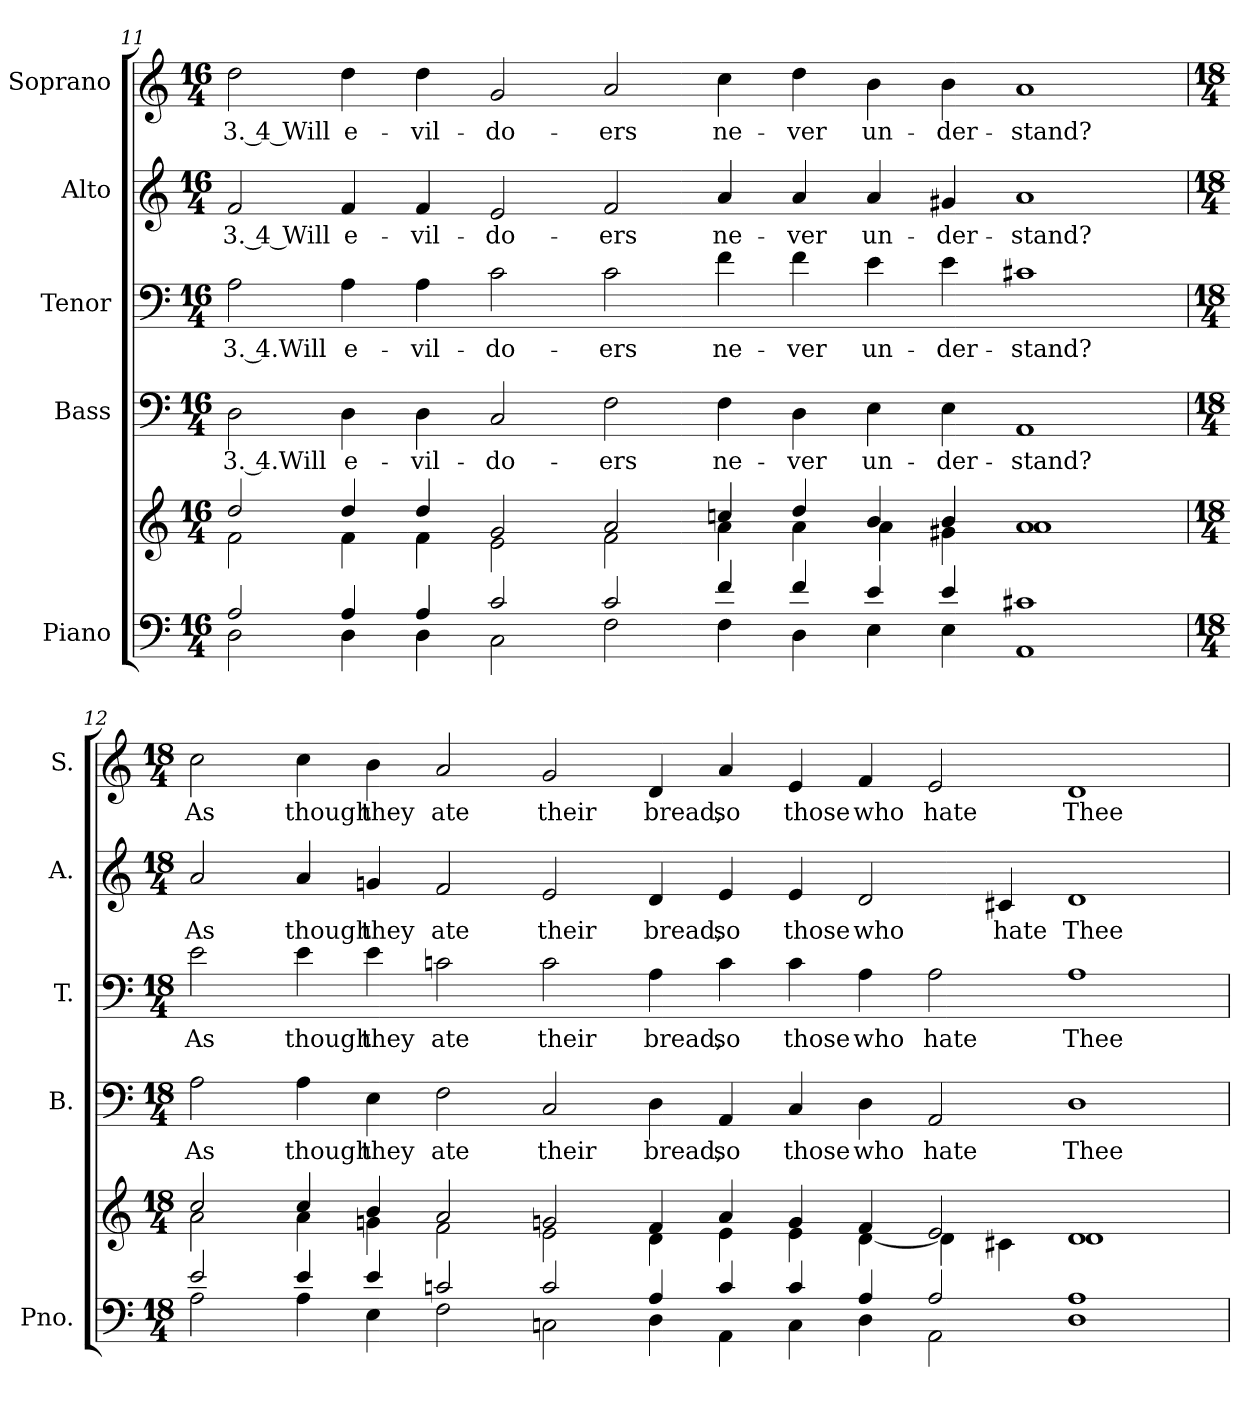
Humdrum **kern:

**kern	**kern	**kern	**text	**kern	**text	**kern	**text	**kern	**text
*part5	*part5	*part4	*part4	*part3	*part3	*part2	*part2	*part1	*part1
*staff6	*staff5	*staff4	*staff4	*staff3	*staff3	*staff2	*staff2	*staff1	*staff1
*I"Piano	*	*I"Bass	*	*I"Tenor	*	*I"Alto	*	*I"Soprano	*
*I'Pno.	*	*I'B.	*	*I'T.	*	*I'A.	*	*I'S.	*
*clefF4	*clefG2	*clefF4	*	*clefF4	*	*clefG2	*	*clefG2	*
*k[]	*k[]	*k[]	*	*k[]	*	*k[]	*	*k[]	*
*C:	*C:	*C:	*	*C:	*	*C:	*	*C:	*
*M16/4	*M16/4	*M16/4	*	*M16/4	*	*M16/4	*	*M16/4	*
=11	=11	=11	=11	=11	=11	=11	=11	=11	=11
*^	*^	*	*	*	*	*	*	*	*
!	!	!	!	!	!LO:LY:b:color=#000000	!	!	!	!	!	!
!	!	!	!	!	!	!	!LO:LY:b:color=#000000	!	!	!	!
!	!	!	!	!	!	!	!	!	!LO:LY:b:color=#000000	!	!
!	!	!	!	!	!	!	!	!	!	!	!LO:LY:b:color=#000000
2Ai/	2Di\	2ddi/	2fi\	2Di\	3. 4.Will	2Ai\	3. 4.Will	2fi/	3. 4 Will	2ddi\	3. 4 Will
!	!	!	!	!	!LO:LY:b:color=#000000	!	!	!	!	!	!
!	!	!	!	!	!	!	!LO:LY:b:color=#000000	!	!	!	!
!	!	!	!	!	!	!	!	!	!LO:LY:b:color=#000000	!	!
!	!	!	!	!	!	!	!	!	!	!	!LO:LY:b:color=#000000
4Ai/	4Di\	4ddi/	4fi\	4Di\	e-	4Ai\	e-	4fi/	e-	4ddi\	e-
!	!	!	!	!	!LO:LY:b:color=#000000	!	!	!	!	!	!
!	!	!	!	!	!	!	!LO:LY:b:color=#000000	!	!	!	!
!	!	!	!	!	!	!	!	!	!LO:LY:b:color=#000000	!	!
!	!	!	!	!	!	!	!	!	!	!	!LO:LY:b:color=#000000
4Ai/	4Di\	4ddi/	4fi\	4Di\	-vil-	4Ai\	-vil-	4fi/	-vil-	4ddi\	-vil-
!	!	!	!	!	!LO:LY:b:color=#000000	!	!	!	!	!	!
!	!	!	!	!	!	!	!LO:LY:b:color=#000000	!	!	!	!
!	!	!	!	!	!	!	!	!	!LO:LY:b:color=#000000	!	!
!	!	!	!	!	!	!	!	!	!	!	!LO:LY:b:color=#000000
2ci/	2Ci\	2gi/	2ei\	2Ci/	-do-	2ci\	-do-	2ei/	-do-	2gi/	-do-
!	!	!	!	!	!LO:LY:b:color=#000000	!	!	!	!	!	!
!	!	!	!	!	!	!	!LO:LY:b:color=#000000	!	!	!	!
!	!	!	!	!	!	!	!	!	!LO:LY:b:color=#000000	!	!
!	!	!	!	!	!	!	!	!	!	!	!LO:LY:b:color=#000000
2ci/	2Fi\	2ai/	2fi\	2Fi\	-ers	2ci\	-ers	2fi/	-ers	2ai/	-ers
!	!	!	!	!	!LO:LY:b:color=#000000	!	!	!	!	!	!
!	!	!	!	!	!	!	!LO:LY:b:color=#000000	!	!	!	!
!	!	!	!	!	!	!	!	!	!LO:LY:b:color=#000000	!	!
!	!	!	!	!	!	!	!	!	!	!	!LO:LY:b:color=#000000
4fi/	4Fi\	4ccni/	4ai\	4Fi\	ne-	4fi\	ne-	4ai/	ne-	4cci\	ne-
!	!	!	!	!	!LO:LY:b:color=#000000	!	!	!	!	!	!
!	!	!	!	!	!	!	!LO:LY:b:color=#000000	!	!	!	!
!	!	!	!	!	!	!	!	!	!LO:LY:b:color=#000000	!	!
!	!	!	!	!	!	!	!	!	!	!	!LO:LY:b:color=#000000
4fi/	4Di\	4ddi/	4ai\	4Di\	-ver	4fi\	-ver	4ai/	-ver	4ddi\	-ver
!	!	!	!	!	!LO:LY:b:color=#000000	!	!	!	!	!	!
!	!	!	!	!	!	!	!LO:LY:b:color=#000000	!	!	!	!
!	!	!	!	!	!	!	!	!	!LO:LY:b:color=#000000	!	!
!	!	!	!	!	!	!	!	!	!	!	!LO:LY:b:color=#000000
4ei/	4Ei\	4bi/	4ai\	4Ei\	un-	4ei\	un-	4ai/	un-	4bi\	un-
!	!	!	!	!	!LO:LY:b:color=#000000	!	!	!	!	!	!
!	!	!	!	!	!	!	!LO:LY:b:color=#000000	!	!	!	!
!	!	!	!	!	!	!	!	!	!LO:LY:b:color=#000000	!	!
!	!	!	!	!	!	!	!	!	!	!	!LO:LY:b:color=#000000
4ei/	4Ei\	4bi/	4g#Xi\	4Ei\	-der-	4ei\	-der-	4g#Xi/	-der-	4bi\	-der-
!	!	!	!	!	!LO:LY:b:color=#000000	!	!	!	!	!	!
!	!	!	!	!	!	!	!LO:LY:b:color=#000000	!	!	!	!
!	!	!	!	!	!	!	!	!	!LO:LY:b:color=#000000	!	!
!	!	!	!	!	!	!	!	!	!	!	!LO:LY:b:color=#000000
1c#Xi	1AAi	1ai	1ai	1AAi	-stand?	1c#Xi	-stand?	1ai	-stand?	1ai	-stand?
=12	=12	=12	=12	=12	=12	=12	=12	=12	=12	=12	=12
*M18/4	*	*M18/4	*	*M18/4	*	*M18/4	*	*M18/4	*	*M18/4	*
!	!	!	!	!	!LO:LY:b:color=#000000	!	!	!	!	!	!
!	!	!	!	!	!	!	!LO:LY:b:color=#000000	!	!	!	!
!	!	!	!	!	!	!	!	!	!LO:LY:b:color=#000000	!	!
!	!	!	!	!	!	!	!	!	!	!	!LO:LY:b:color=#000000
2ei/	2Ai\	2cci/	2ai\	2Ai\	As	2ei\	As	2ai/	As	2cci\	As
!	!	!	!	!	!LO:LY:b:color=#000000	!	!	!	!	!	!
!	!	!	!	!	!	!	!LO:LY:b:color=#000000	!	!	!	!
!	!	!	!	!	!	!	!	!	!LO:LY:b:color=#000000	!	!
!	!	!	!	!	!	!	!	!	!	!	!LO:LY:b:color=#000000
4ei/	4Ai\	4cci/	4ai\	4Ai\	though	4ei\	though	4ai/	though	4cci\	though
!	!	!	!	!	!LO:LY:b:color=#000000	!	!	!	!	!	!
!	!	!	!	!	!	!	!LO:LY:b:color=#000000	!	!	!	!
!	!	!	!	!	!	!	!	!	!LO:LY:b:color=#000000	!	!
!	!	!	!	!	!	!	!	!	!	!	!LO:LY:b:color=#000000
4ei/	4Ei\	4bi/	4gni\	4Ei\	they	4ei\	they	4gni/	they	4bi\	they
!	!	!	!	!	!LO:LY:b:color=#000000	!	!	!	!	!	!
!	!	!	!	!	!	!	!LO:LY:b:color=#000000	!	!	!	!
!	!	!	!	!	!	!	!	!	!LO:LY:b:color=#000000	!	!
!	!	!	!	!	!	!	!	!	!	!	!LO:LY:b:color=#000000
2cni/	2Fi\	2ai/	2fi\	2Fi\	ate	2cni\	ate	2fi/	ate	2ai/	ate
!	!	!	!	!	!LO:LY:b:color=#000000	!	!	!	!	!	!
!	!	!	!	!	!	!	!LO:LY:b:color=#000000	!	!	!	!
!	!	!	!	!	!	!	!	!	!LO:LY:b:color=#000000	!	!
!	!	!	!	!	!	!	!	!	!	!	!LO:LY:b:color=#000000
2ci/	2Cni\	2gni/	2ei\	2Ci/	their	2ci\	their	2ei/	their	2gi/	their
!	!	!	!	!	!LO:LY:b:color=#000000	!	!	!	!	!	!
!	!	!	!	!	!	!	!LO:LY:b:color=#000000	!	!	!	!
!	!	!	!	!	!	!	!	!	!LO:LY:b:color=#000000	!	!
!	!	!	!	!	!	!	!	!	!	!	!LO:LY:b:color=#000000
4Ai/	4Di\	4fi/	4di\	4Di\	bread,	4Ai\	bread,	4di/	bread,	4di/	bread,
!	!	!	!	!	!LO:LY:b:color=#000000	!	!	!	!	!	!
!	!	!	!	!	!	!	!LO:LY:b:color=#000000	!	!	!	!
!	!	!	!	!	!	!	!	!	!LO:LY:b:color=#000000	!	!
!	!	!	!	!	!	!	!	!	!	!	!LO:LY:b:color=#000000
4ci/	4AAi\	4ai/	4ei\	4AAi/	so	4ci\	so	4ei/	so	4ai/	so
!	!	!	!	!	!LO:LY:b:color=#000000	!	!	!	!	!	!
!	!	!	!	!	!	!	!LO:LY:b:color=#000000	!	!	!	!
!	!	!	!	!	!	!	!	!	!LO:LY:b:color=#000000	!	!
!	!	!	!	!	!	!	!	!	!	!	!LO:LY:b:color=#000000
4ci/	4Ci\	4gi/	4ei\	4Ci/	those	4ci\	those	4ei/	those	4ei/	those
!	!	!	!	!	!LO:LY:b:color=#000000	!	!	!	!	!	!
!	!	!	!	!	!	!	!LO:LY:b:color=#000000	!	!	!	!
!	!	!	!	!	!	!	!	!	!LO:LY:b:color=#000000	!	!
!	!	!	!	!	!	!	!	!	!	!	!LO:LY:b:color=#000000
4Ai/	4Di\	4fi/	[<4di\	4Di\	who	4Ai\	who	2di/	who	4fi/	who
!	!	!	!	!	!LO:LY:b:color=#000000	!	!	!	!	!	!
!	!	!	!	!	!	!	!LO:LY:b:color=#000000	!	!	!	!
!	!	!	!	!	!	!	!	!	!	!	!LO:LY:b:color=#000000
2Ai/	2AAi\	2ei/	4di\]	2AAi/	hate	2Ai\	hate	.	.	2ei/	hate
!	!	!	!	!	!	!	!	!	!LO:LY:b:color=#000000	!	!
.	.	.	4c#Xi\	.	.	.	.	4c#Xi/	hate	.	.
!	!	!	!	!	!LO:LY:b:color=#000000	!	!	!	!	!	!
!	!	!	!	!	!	!	!LO:LY:b:color=#000000	!	!	!	!
!	!	!	!	!	!	!	!	!	!LO:LY:b:color=#000000	!	!
!	!	!	!	!	!	!	!	!	!	!	!LO:LY:b:color=#000000
1Ai	1Di	1di	1di	1Di	Thee	1Ai	Thee	1di	Thee	1di	Thee
*v	*v	*	*	*	*	*	*	*	*	*	*
*	*v	*v	*	*	*	*	*	*	*	*
=	=	=	=	=	=	=	=	=	=
*-	*-	*-	*-	*-	*-	*-	*-	*-	*-
